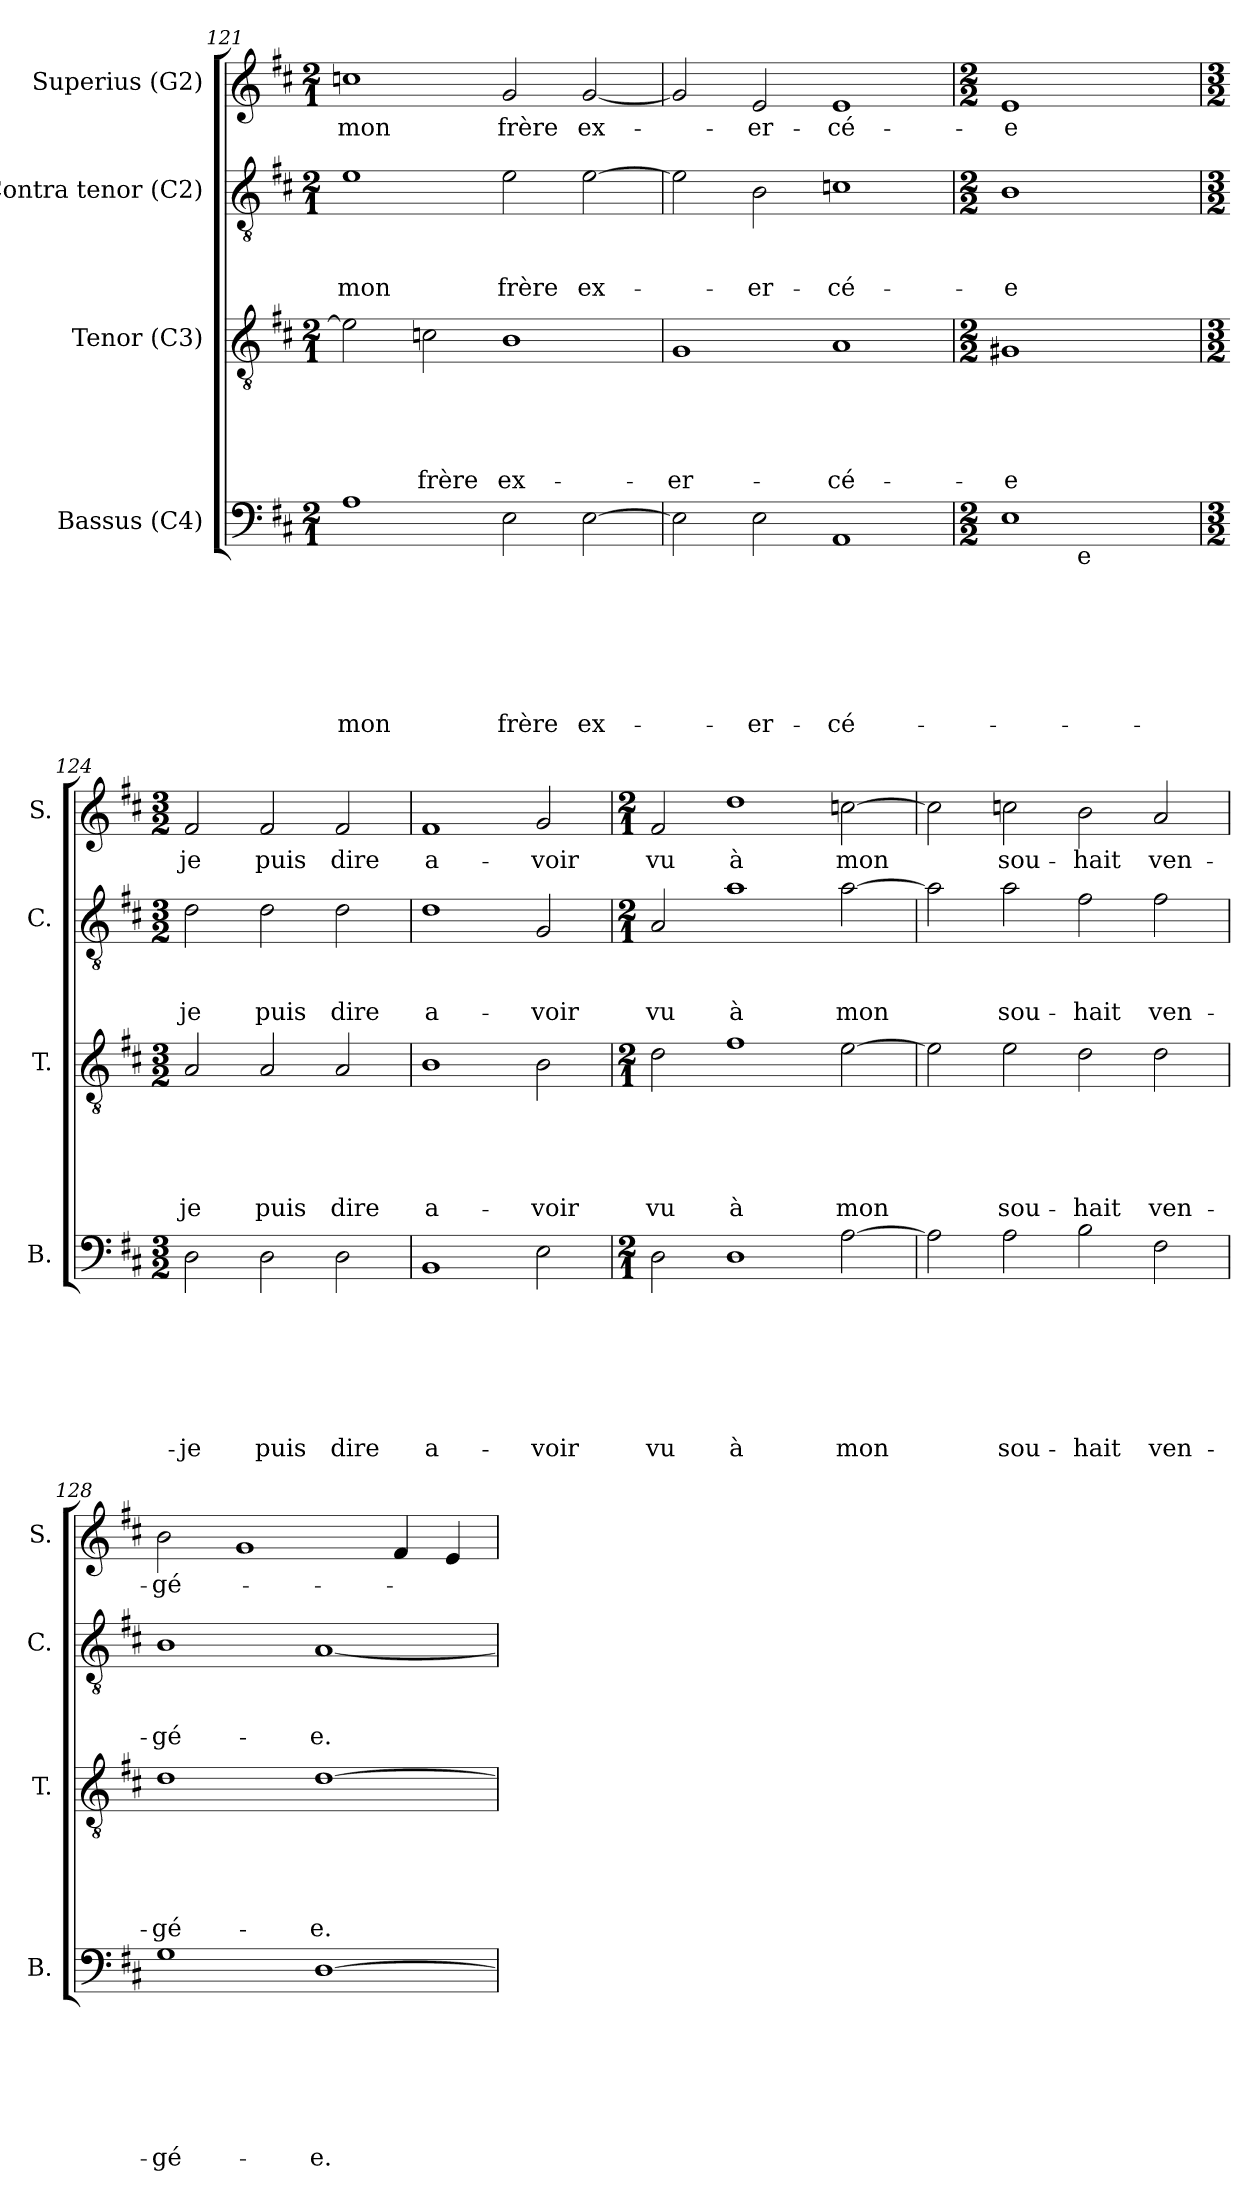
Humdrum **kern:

**kern	**text	**text	**text	**text	**text	**text	**text	**kern	**text	**text	**text	**text	**text	**kern	**text	**text	**text	**kern	**text
*part4	*part4	*part4	*part4	*part4	*part4	*part4	*part4	*part3	*part3	*part3	*part3	*part3	*part3	*part2	*part2	*part2	*part2	*part1	*part1
*staff4	*staff4	*staff4	*staff4	*staff4	*staff4	*staff4	*staff4	*staff3	*staff3	*staff3	*staff3	*staff3	*staff3	*staff2	*staff2	*staff2	*staff2	*staff1	*staff1
*I"Bassus (C4)	*	*	*	*	*	*	*	*I"Tenor (C3)	*	*	*	*	*	*I"Contra tenor (C2)	*	*	*	*I"Superius (G2)	*
*I'B.	*	*	*	*	*	*	*	*I'T.	*	*	*	*	*	*I'C.	*	*	*	*I'S.	*
*clefF4	*	*	*	*	*	*	*	*clefGv2	*	*	*	*	*	*clefGv2	*	*	*	*clefG2	*
*k[f#c#]	*	*	*	*	*	*	*	*k[f#c#]	*	*	*	*	*	*k[f#c#]	*	*	*	*k[f#c#]	*
*D:	*	*	*	*	*	*	*	*D:	*	*	*	*	*	*D:	*	*	*	*D:	*
*M2/1	*	*	*	*	*	*	*	*M2/1	*	*	*	*	*	*M2/1	*	*	*	*M2/1	*
=121	=121	=121	=121	=121	=121	=121	=121	=121	=121	=121	=121	=121	=121	=121	=121	=121	=121	=121	=121
!	!	!	!	!	!	!	!LO:LY:b	!	!	!	!	!	!	!	!	!	!LO:LY:b	!	!LO:LY:b
1A	.	.	.	.	.	.	mon	2e\]	.	.	.	.	.	1e	.	.	mon	1ccn	mon
!	!	!	!	!	!	!	!	!	!	!	!	!	!LO:LY:b	!	!	!	!	!	!
.	.	.	.	.	.	.	.	2cn\	.	.	.	.	frère	.	.	.	.	.	.
!	!	!	!	!	!	!	!LO:LY:b	!	!	!	!	!	!LO:LY:b	!	!	!	!LO:LY:b	!	!LO:LY:b
2E\	.	.	.	.	.	.	frère	1B	.	.	.	.	ex-	2e\	.	.	frère	2g/	frère
!	!	!	!	!	!	!	!LO:LY:b	!	!	!	!	!	!	!	!	!	!LO:LY:b	!	!LO:LY:b
[>2E\	.	.	.	.	.	.	ex-	.	.	.	.	.	.	[>2e\	.	.	ex-	[<2g/	ex-
=122	=122	=122	=122	=122	=122	=122	=122	=122	=122	=122	=122	=122	=122	=122	=122	=122	=122	=122	=122
!	!	!	!	!	!	!	!	!	!	!	!	!	!LO:LY:b	!	!	!	!	!	!
2E\]	.	.	.	.	.	.	.	1G	.	.	.	.	-er-	2e\]	.	.	.	2g/]	.
!	!	!	!	!	!	!	!LO:LY:b	!	!	!	!	!	!	!	!	!	!LO:LY:b	!	!LO:LY:b
2E\	.	.	.	.	.	.	-er-	.	.	.	.	.	.	2B\	.	.	-er-	2e/	-er-
!	!	!	!	!	!	!	!LO:LY:b	!	!	!	!	!	!LO:LY:b	!	!	!	!LO:LY:b	!	!LO:LY:b
1AA	.	.	.	.	.	.	-cé-	1A	.	.	.	.	-cé-	1cn	.	.	-cé-	1e	-cé-
!!LO:LB:g=z
=123	=123	=123	=123	=123	=123	=123	=123	=123	=123	=123	=123	=123	=123	=123	=123	=123	=123	=123	=123
*M2/2	*	*	*	*	*	*	*	*M2/2	*	*	*	*	*	*M2/2	*	*	*	*M2/2	*
!	!	!	!	!	!	!	!	!	!	!	!	!	!LO:LY:b:rj	!	!	!	!LO:LY:b:rj	!	!LO:LY:b:rj
*^	*	*	*	*	*	*	*	*	*	*	*	*	*	*	*	*	*	*	*
1E	4ryy	.	.	.	.	.	.	.	1G#X	.	.	.	.	-e	1B	.	.	-e	1e	-e
.	16ryy	.	.	.	.	.	.	.	.	.	.	.	.	.	.	.	.	.	.	.
!	!LO:TX:b:t=e	!	!	!	!	!	!	!	!	!	!	!	!	!	!	!	!	!	!	!
.	2ryy	.	.	.	.	.	.	.	.	.	.	.	.	.	.	.	.	.	.	.
.	8.ryy	.	.	.	.	.	.	.	.	.	.	.	.	.	.	.	.	.	.	.
*v	*v	*	*	*	*	*	*	*	*	*	*	*	*	*	*	*	*	*	*	*
=124	=124	=124	=124	=124	=124	=124	=124	=124	=124	=124	=124	=124	=124	=124	=124	=124	=124	=124	=124
*M3/2	*	*	*	*	*	*	*	*M3/2	*	*	*	*	*	*M3/2	*	*	*	*M3/2	*
*^	*	*	*	*	*	*	*	*	*	*	*	*	*	*	*	*	*	*	*
!	!	!	!	!	!	!	!	!LO:LY:b	!	!	!	!	!	!LO:LY:b	!	!	!	!LO:LY:b	!	!LO:LY:b
*v	*v	*	*	*	*	*	*	*	*	*	*	*	*	*	*	*	*	*	*	*
2D\	.	.	.	.	.	.	-je	2A/	.	.	.	.	je	2d\	.	.	je	2f#/	je
!	!	!	!	!	!	!	!LO:LY:b	!	!	!	!	!	!LO:LY:b	!	!	!	!LO:LY:b	!	!LO:LY:b
2D\	.	.	.	.	.	.	puis	2A/	.	.	.	.	puis	2d\	.	.	puis	2f#/	puis
!	!	!	!	!	!	!	!LO:LY:b	!	!	!	!	!	!LO:LY:b	!	!	!	!LO:LY:b	!	!LO:LY:b
2D\	.	.	.	.	.	.	dire	2A/	.	.	.	.	dire	2d\	.	.	dire	2f#/	dire
=125	=125	=125	=125	=125	=125	=125	=125	=125	=125	=125	=125	=125	=125	=125	=125	=125	=125	=125	=125
!	!	!	!	!	!	!	!LO:LY:b:rj	!	!	!	!	!	!LO:LY:b:rj	!	!	!	!LO:LY:b:rj	!	!LO:LY:b:rj
1BB	.	.	.	.	.	.	a-	1B	.	.	.	.	a-	1d	.	.	a-	1f#	a-
!	!	!	!	!	!	!	!LO:LY:b	!	!	!	!	!	!LO:LY:b	!	!	!	!LO:LY:b	!	!LO:LY:b
2E\	.	.	.	.	.	.	-voir	2B\	.	.	.	.	-voir	2G/	.	.	-voir	2g/	-voir
=126	=126	=126	=126	=126	=126	=126	=126	=126	=126	=126	=126	=126	=126	=126	=126	=126	=126	=126	=126
*M2/1	*	*	*	*	*	*	*	*M2/1	*	*	*	*	*	*M2/1	*	*	*	*M2/1	*
!	!	!	!	!	!	!	!LO:LY:b	!	!	!	!	!	!LO:LY:b	!	!	!	!LO:LY:b	!	!LO:LY:b
2D\	.	.	.	.	.	.	vu	2d\	.	.	.	.	vu	2A/	.	.	vu	2f#/	vu
!	!	!	!	!	!	!	!LO:LY:b:rj	!	!	!	!	!	!LO:LY:b:rj	!	!	!	!LO:LY:b:rj	!	!LO:LY:b:rj
1D	.	.	.	.	.	.	à	1f#	.	.	.	.	à	1a	.	.	à	1dd	à
!	!	!	!	!	!	!	!LO:LY:b	!	!	!	!	!	!LO:LY:b	!	!	!	!LO:LY:b	!	!LO:LY:b
[>2A\	.	.	.	.	.	.	mon	[>2e\	.	.	.	.	mon	[>2a\	.	.	mon	[>2ccn\	mon
=127	=127	=127	=127	=127	=127	=127	=127	=127	=127	=127	=127	=127	=127	=127	=127	=127	=127	=127	=127
2A\]	.	.	.	.	.	.	.	2e\]	.	.	.	.	.	2a\]	.	.	.	2cc\]	.
!	!	!	!	!	!	!	!LO:LY:b	!	!	!	!	!	!LO:LY:b	!	!	!	!LO:LY:b	!	!LO:LY:b
2A\	.	.	.	.	.	.	sou-	2e\	.	.	.	.	sou-	2a\	.	.	sou-	2ccn\	sou-
!	!	!	!	!	!	!	!LO:LY:b	!	!	!	!	!	!LO:LY:b	!	!	!	!LO:LY:b	!	!LO:LY:b
2B\	.	.	.	.	.	.	-hait	2d\	.	.	.	.	-hait	2f#\	.	.	-hait	2b\	-hait
!	!	!	!	!	!	!	!LO:LY:b	!	!	!	!	!	!LO:LY:b	!	!	!	!LO:LY:b	!	!LO:LY:b
2F#\	.	.	.	.	.	.	ven-	2d\	.	.	.	.	ven-	2f#\	.	.	ven-	2a/	ven-
!!LO:LB:g=z
=128	=128	=128	=128	=128	=128	=128	=128	=128	=128	=128	=128	=128	=128	=128	=128	=128	=128	=128	=128
!	!	!	!	!	!	!	!LO:LY:b	!	!	!	!	!	!LO:LY:b	!	!	!	!LO:LY:b	!	!LO:LY:b
1G	.	.	.	.	.	.	-gé-	1d	.	.	.	.	-gé-	1B	.	.	-gé-	2b\	-gé-
.	.	.	.	.	.	.	.	.	.	.	.	.	.	.	.	.	.	1g	.
!	!	!	!	!	!	!	!LO:LY:b	!	!	!	!	!	!LO:LY:b	!	!	!	!LO:LY:b	!	!
[>1D	.	.	.	.	.	.	-e.	[>1d	.	.	.	.	-e.	[<1A	.	.	-e.	.	.
.	.	.	.	.	.	.	.	.	.	.	.	.	.	.	.	.	.	4f#/	.
.	.	.	.	.	.	.	.	.	.	.	.	.	.	.	.	.	.	4e/	.
=	=	=	=	=	=	=	=	=	=	=	=	=	=	=	=	=	=	=	=
*-	*-	*-	*-	*-	*-	*-	*-	*-	*-	*-	*-	*-	*-	*-	*-	*-	*-	*-	*-
